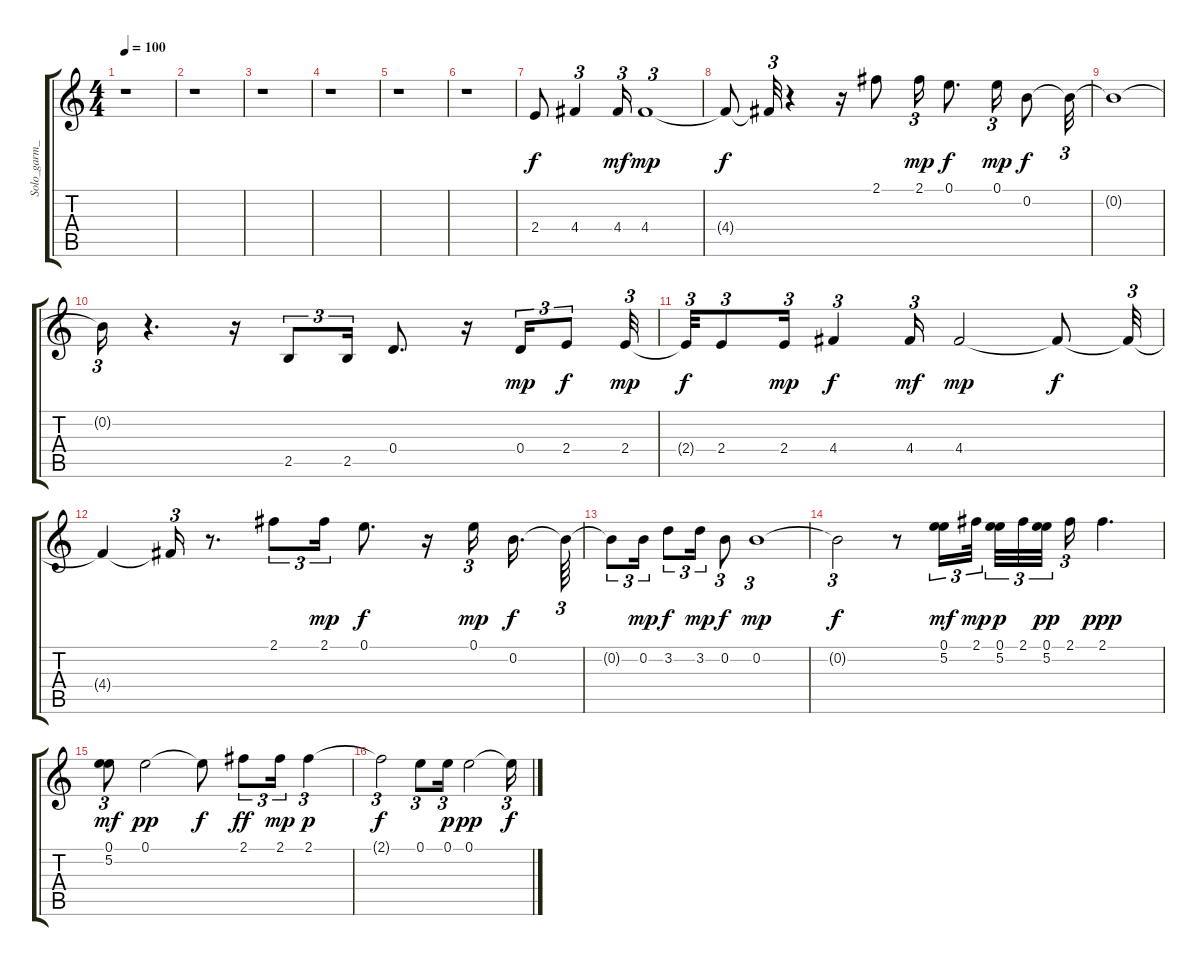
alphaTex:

\track ("Solo_garm_dist" "Solo_garm_") {instrument overdrivenguitar}
\staff {score tabs}
\tuning (E4 B3 G3 D3 A2 E2) {hide}
\ts (4 4)
\tempo 100
\clef g2
\ks c
r.1{dy fff} |
r.1 |
r.1 |
r.1 |
r.1 |
r.1 |
2.4.8{dy f volume 15} 4.4.4{tu (3 2)} 4.4.16{tu (3 2) dy mf} 4.4.1{tu (3 2) dy mp} |
4.4{t}.8{dy f} 4.4{t}.32{tu (3 2)} r.4 r.16 2.1.8 2.1.16{tu (3 2) dy mp} 0.1.8{d dy f} 0.1.16{tu (3 2) dy mp} 0.2.8{dy f} 0.2{t}.32{tu (3 2)} |
0.2{t}.1 |
0.2{t}.16{tu (3 2)} r.4{d} r.16 2.5.8{tu (3 2)} 2.5.16{tu (3 2)} 0.4.8{d} r.16 0.4.16{tu (3 2) dy mp} 2.4.8{tu (3 2) dy f} 2.4.32{tu (3 2) dy mp} |
2.4{t}.32{tu (3 2) dy f} 2.4.8{tu (3 2)} 2.4.16{tu (3 2) dy mp} 4.4.4{tu (3 2) dy f} 4.4.16{tu (3 2) dy mf} 4.4.2{dy mp} 4.4{t}.8{dy f} 4.4{t}.32{tu (3 2)} |
4.4{t}.4 4.4{t}.16{tu (3 2)} r.8{d} 2.1.8{tu (3 2)} 2.1.16{tu (3 2) dy mp} 0.1.8{d dy f} r.16 0.1.16{tu (3 2) dy mp beam splitsecondary} 0.2.16{d dy f} 0.2{t}.64{tu (3 2)} |
0.2{t}.8{tu (3 2)} 0.2.16{tu (3 2) dy mp} 3.2.8{tu (3 2) dy f} 3.2.16{tu (3 2) dy mp} 0.2.8{tu (3 2) dy f} 0.2.1{tu (3 2) dy mp} |
0.2{t}.2{tu (3 2) dy f} r.8 (0.1 5.2).16{tu (3 2) dy mf} 2.1.32{tu (3 2) dy mp beam splitsecondary} (0.1 5.2).32{tu (3 2) dy p} 2.1.32{tu (3 2)} (0.1 5.2).32{tu (3 2) dy pp beam splitsecondary} 2.1.16{tu (3 2)} 2.1.4{d dy ppp} |
(0.1 5.2).8{tu (3 2) dy mf} 0.1.2{dy pp} 0.1{t}.8{dy f} 2.1.8{tu (3 2) dy ff} 2.1.16{tu (3 2) dy mp} 2.1.4{tu (3 2) dy p} |
2.1{t}.2{tu (3 2) dy f} 0.1.8{tu (3 2)} 0.1.16{tu (3 2) dy p} 0.1.2{dy pp} 0.1{t}.16{tu (3 2) dy f}
